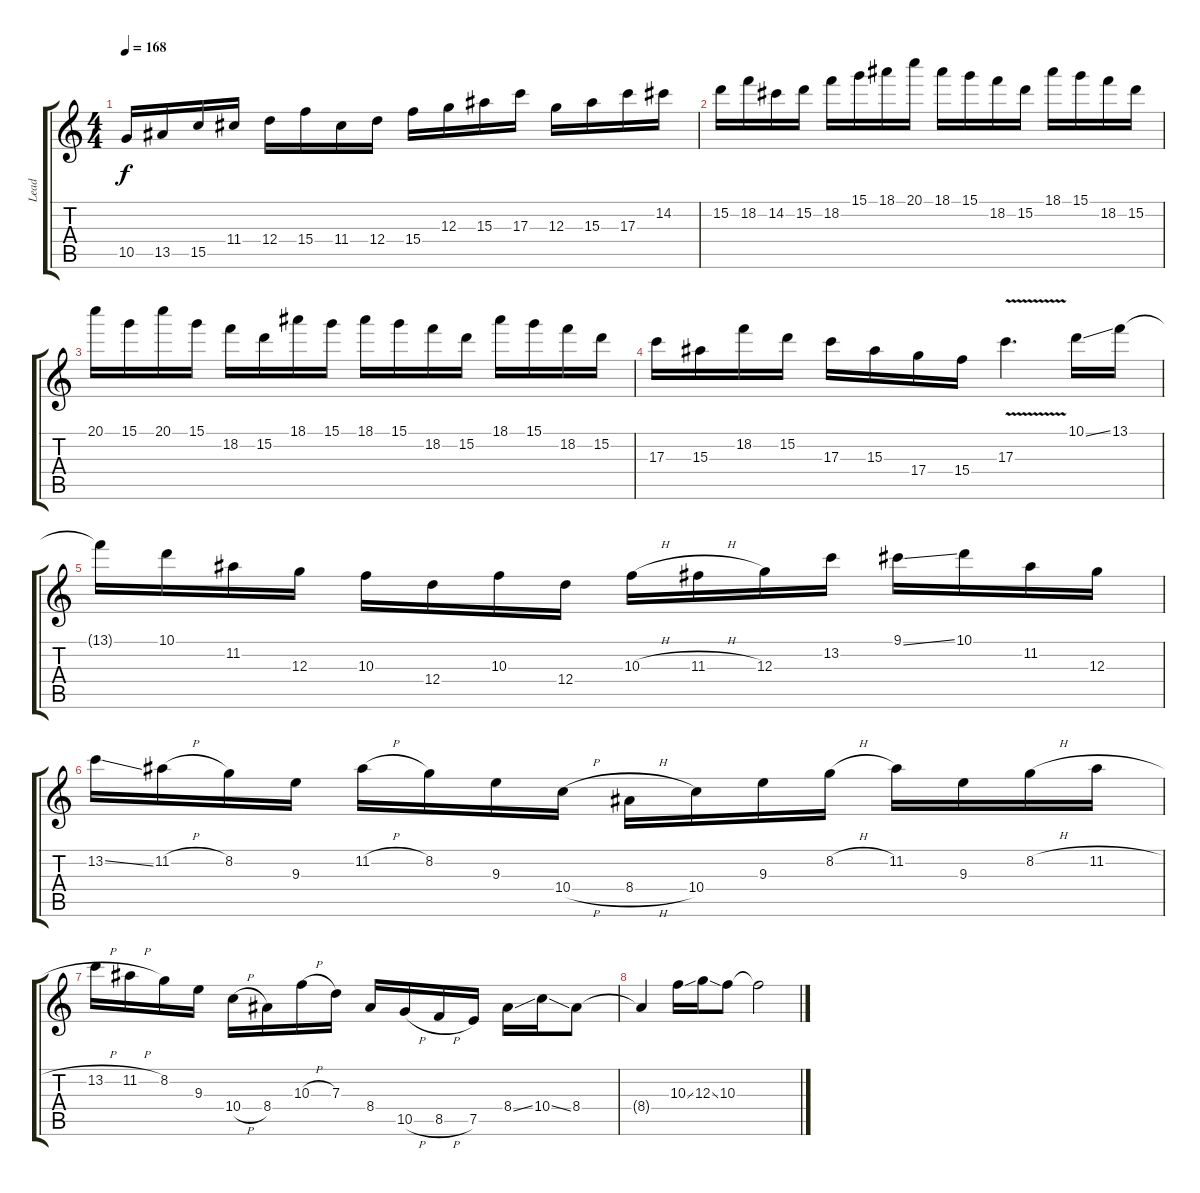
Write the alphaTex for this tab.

\track ("Lead" "Lead") {instrument distortionguitar}
\staff {score tabs}
\tuning (E4 B3 G3 D3 A2 E2) {hide}
\ts (4 4)
\tempo 168
\clef g2
\ks c
10.5.16{dy f} 13.5.16 15.5.16 11.4.16 12.4.16 15.4.16 11.4.16 12.4.16 15.4.16 12.3.16 15.3.16 17.3.16 12.3.16 15.3.16 17.3.16 14.2.16 |
15.2.16 18.2.16 14.2.16 15.2.16 18.2.16 15.1.16 18.1.16 20.1.16 18.1.16 15.1.16 18.2.16 15.2.16 18.1.16 15.1.16 18.2.16 15.2.16 |
20.1.16 15.1.16 20.1.16 15.1.16 18.2.16 15.2.16 18.1.16 15.1.16 18.1.16 15.1.16 18.2.16 15.2.16 18.1.16 15.1.16 18.2.16 15.2.16 |
17.3.16 15.3.16 18.2.16 15.2.16 17.3.16 15.3.16 17.4.16 15.4.16 17.3{v}.4{d} 10.1{ss}.16 13.1.16 |
13.1{t}.16 10.1.16 11.2.16 12.3.16 10.3.16 12.4.16 10.3.16 12.4.16 10.3{h}.16 11.3{h}.16 12.3.16 13.2.16 9.1{ss}.16 10.1.16 11.2.16 12.3.16 |
13.2{ss}.16 11.2{h}.16 8.2.16 9.3.16 11.2{h}.16 8.2.16 9.3.16 10.4{h}.16 8.4{h}.16 10.4.16 9.3.16 8.2{h}.16 11.2.16 9.3.16 8.2{h}.16 11.2{h}.16 |
13.2{h}.16 11.2{h}.16 8.2.16 9.3.16 10.4{h}.16 8.4.16 10.3{h}.16 7.3.16 8.4.16 10.5{h}.16 8.5{h}.16 7.5.16 8.4{ss}.16 10.4{ss}.16 8.4.8 |
8.4{t}.4 10.3{ss}.16 12.3{ss}.16 10.3.8 10.3{t}.2
